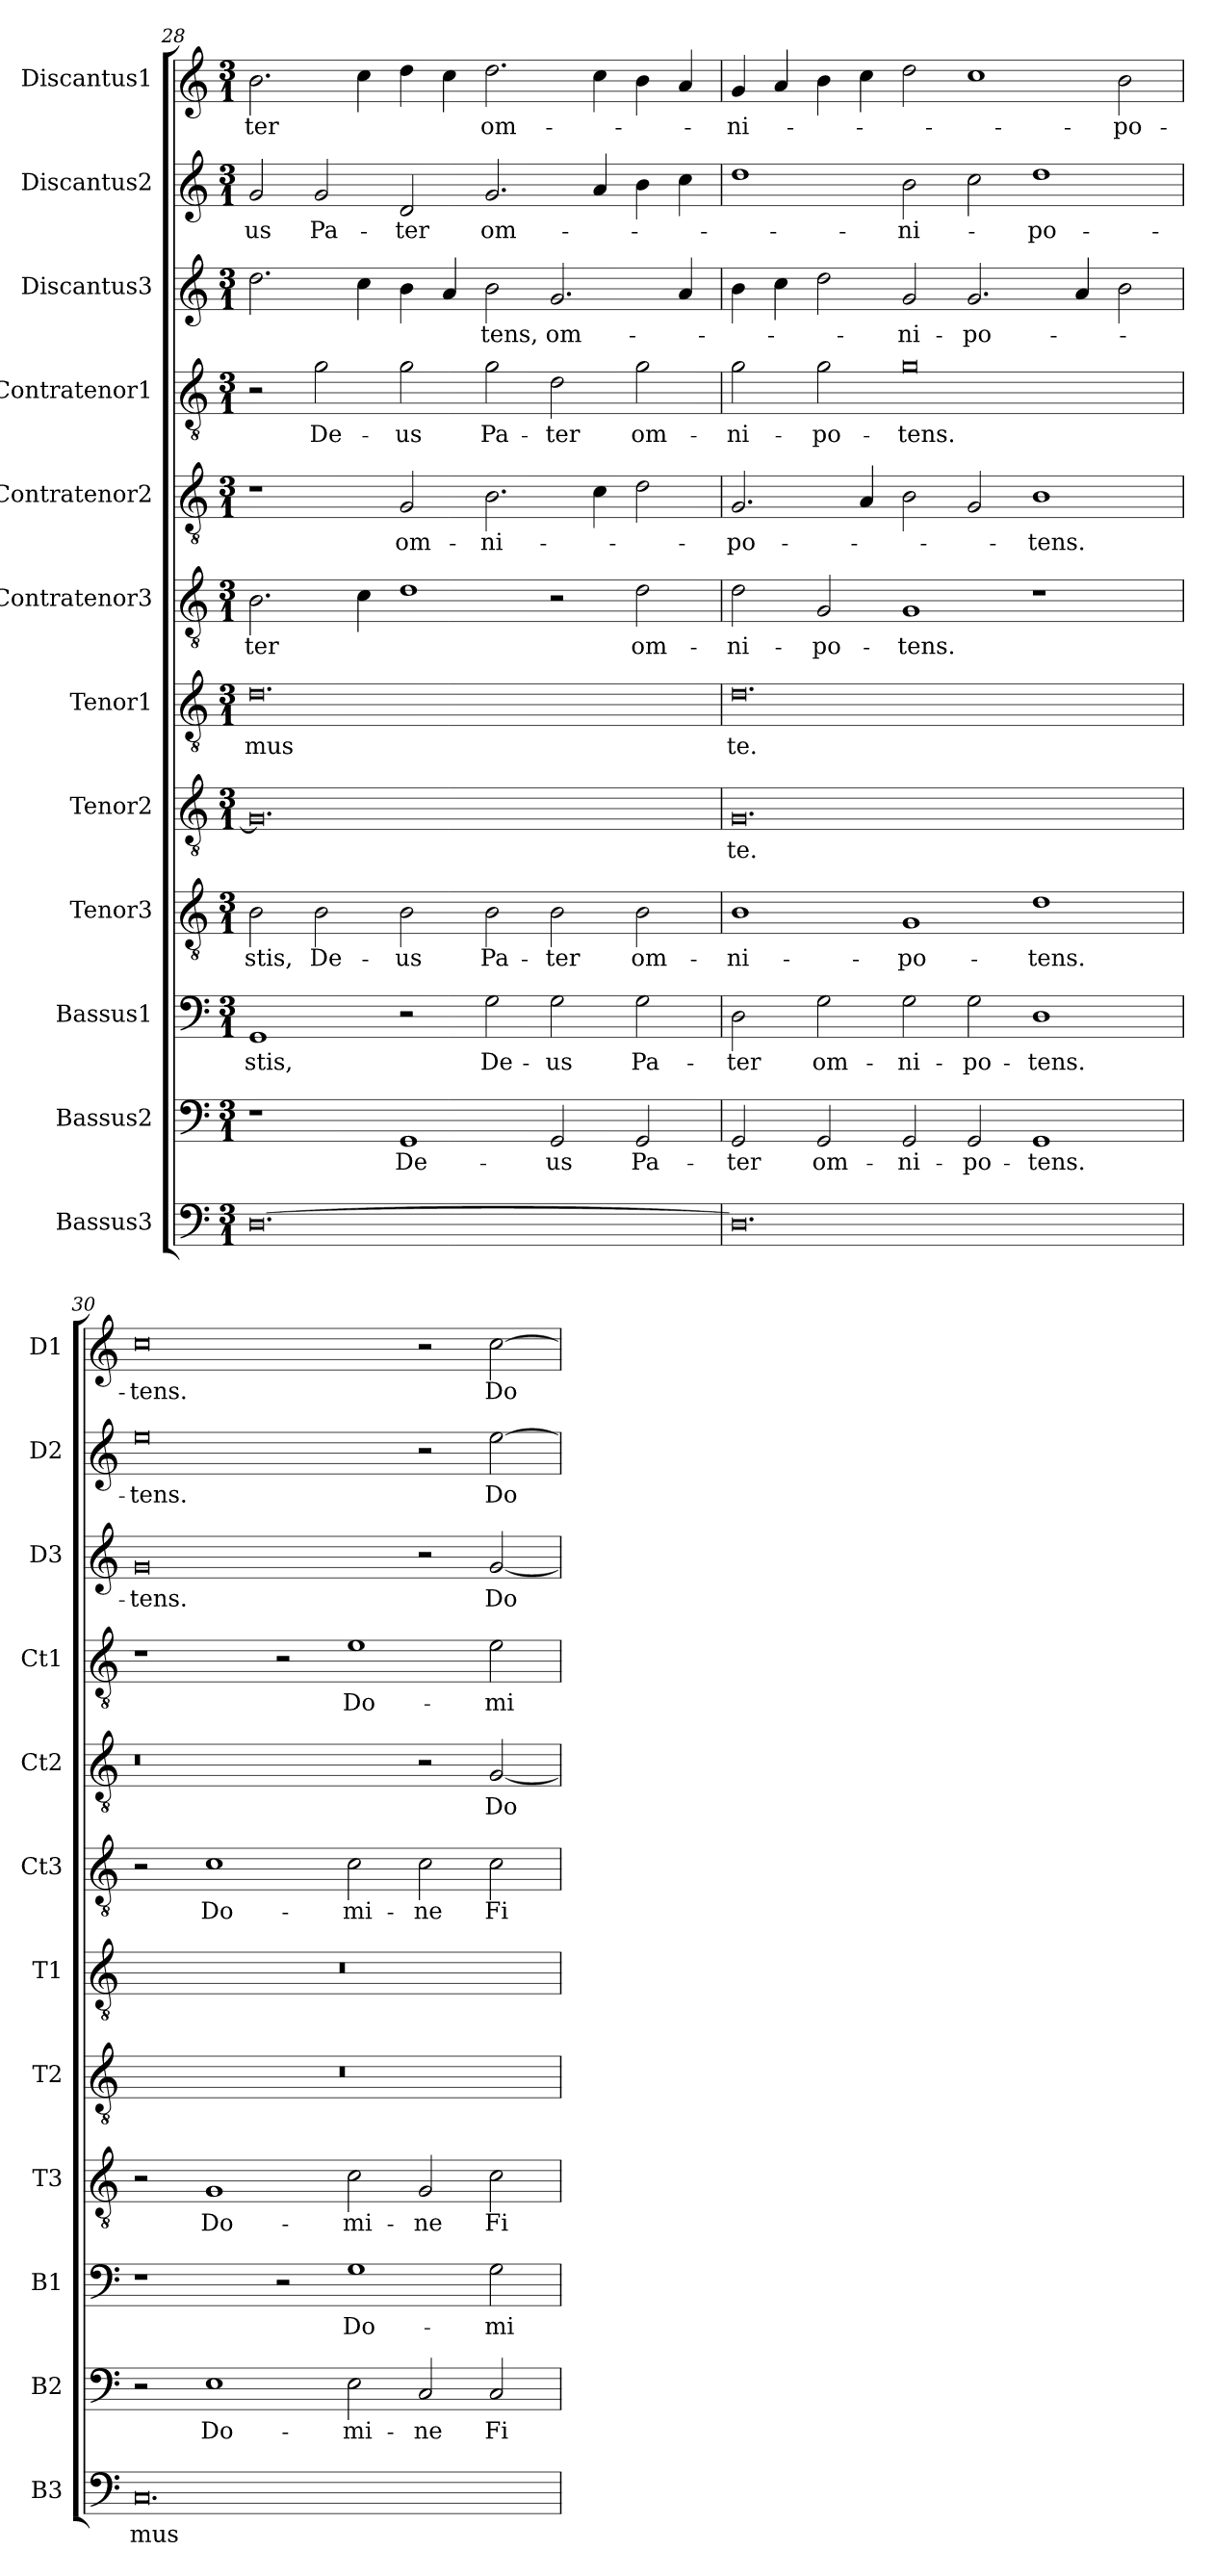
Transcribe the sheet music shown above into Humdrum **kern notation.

**kern	**text	**kern	**text	**kern	**text	**kern	**text	**kern	**text	**kern	**text	**kern	**text	**kern	**text	**kern	**text	**kern	**text	**kern	**text	**kern	**text
*part12	*part12	*part11	*part11	*part10	*part10	*part9	*part9	*part8	*part8	*part7	*part7	*part6	*part6	*part5	*part5	*part4	*part4	*part3	*part3	*part2	*part2	*part1	*part1
*staff12	*staff12	*staff11	*staff11	*staff10	*staff10	*staff9	*staff9	*staff8	*staff8	*staff7	*staff7	*staff6	*staff6	*staff5	*staff5	*staff4	*staff4	*staff3	*staff3	*staff2	*staff2	*staff1	*staff1
*I"Bassus3	*	*I"Bassus2	*	*I"Bassus1	*	*I"Tenor3	*	*I"Tenor2	*	*I"Tenor1	*	*I"Contratenor3	*	*I"Contratenor2	*	*I"Contratenor1	*	*I"Discantus3	*	*I"Discantus2	*	*I"Discantus1	*
*I'B3	*	*I'B2	*	*I'B1	*	*I'T3	*	*I'T2	*	*I'T1	*	*I'Ct3	*	*I'Ct2	*	*I'Ct1	*	*I'D3	*	*I'D2	*	*I'D1	*
*clefF4	*	*clefF4	*	*clefF4	*	*clefGv2	*	*clefGv2	*	*clefGv2	*	*clefGv2	*	*clefGv2	*	*clefGv2	*	*clefG2	*	*clefG2	*	*clefG2	*
*k[]	*	*k[]	*	*k[]	*	*k[]	*	*k[]	*	*k[]	*	*k[]	*	*k[]	*	*k[]	*	*k[]	*	*k[]	*	*k[]	*
*M3/1	*	*M3/1	*	*M3/1	*	*M3/1	*	*M3/1	*	*M3/1	*	*M3/1	*	*M3/1	*	*M3/1	*	*M3/1	*	*M3/1	*	*M3/1	*
=28	=28	=28	=28	=28	=28	=28	=28	=28	=28	=28	=28	=28	=28	=28	=28	=28	=28	=28	=28	=28	=28	=28	=28
[0.D	.	1r	.	1GG	-stis,	2B	-stis,	0.G]	.	0.d	-mus	2.B	-ter	1r	.	2r	.	2.dd	.	2g	-us	2.b	-ter
.	.	.	.	.	.	2B	De-	.	.	.	.	.	.	.	.	2g	De-	.	.	2g	Pa-	.	.
.	.	.	.	.	.	.	.	.	.	.	.	4c	.	.	.	.	.	4cc	.	.	.	4cc	.
.	.	1GG	De-	2r	.	2B	-us	.	.	.	.	1d	.	2G	om-	2g	-us	4b	.	2d	-ter	4dd	.
.	.	.	.	.	.	.	.	.	.	.	.	.	.	.	.	.	.	4a	.	.	.	4cc	.
.	.	.	.	2G	De-	2B	Pa-	.	.	.	.	.	.	2.B	-ni-	2g	Pa-	2b	-tens,	2.g	om-	2.dd	om-
.	.	2GG	-us	2G	-us	2B	-ter	.	.	.	.	2r	.	.	.	2d	-ter	2.g	om-	.	.	.	.
.	.	.	.	.	.	.	.	.	.	.	.	.	.	4c	.	.	.	.	.	4a	.	4cc	.
.	.	2GG	Pa-	2G	Pa-	2B	om-	.	.	.	.	2d	om-	2d	.	2g	om-	.	.	4b	.	4b	.
.	.	.	.	.	.	.	.	.	.	.	.	.	.	.	.	.	.	4a	.	4cc	.	4a	.
=29	=29	=29	=29	=29	=29	=29	=29	=29	=29	=29	=29	=29	=29	=29	=29	=29	=29	=29	=29	=29	=29	=29	=29
0.D]	.	2GG	-ter	2D	-ter	1B	-ni-	0.G	te.	0.d	te.	2d	-ni-	2.G	-po-	2g	-ni-	4b	.	1dd	.	4g	-ni-
.	.	.	.	.	.	.	.	.	.	.	.	.	.	.	.	.	.	4cc	.	.	.	4a	.
.	.	2GG	om-	2G	om-	.	.	.	.	.	.	2G	-po-	.	.	2g	-po-	2dd	.	.	.	4b	.
.	.	.	.	.	.	.	.	.	.	.	.	.	.	4A	.	.	.	.	.	.	.	4cc	.
.	.	2GG	-ni-	2G	-ni-	1G	-po-	.	.	.	.	1G	-tens.	2B	.	0g	-tens.	2g	-ni-	2b	-ni-	2dd	.
.	.	2GG	-po-	2G	-po-	.	.	.	.	.	.	.	.	2G	.	.	.	2.g	-po-	2cc	.	1cc	.
.	.	1GG	-tens.	1D	-tens.	1d	-tens.	.	.	.	.	1r	.	1B	-tens.	.	.	.	.	1dd	-po-	.	.
.	.	.	.	.	.	.	.	.	.	.	.	.	.	.	.	.	.	4a	.	.	.	.	.
.	.	.	.	.	.	.	.	.	.	.	.	.	.	.	.	.	.	2b	.	.	.	2b	-po-
=30	=30	=30	=30	=30	=30	=30	=30	=30	=30	=30	=30	=30	=30	=30	=30	=30	=30	=30	=30	=30	=30	=30	=30
0.C	-mus	2r	.	1r	.	2r	.	0.r	.	0.r	.	2r	.	0r	.	1r	.	0g	-tens.	0ee	-tens.	0cc	-tens.
.	.	1E	Do-	.	.	1G	Do-	.	.	.	.	1c	Do-	.	.	.	.	.	.	.	.	.	.
.	.	.	.	2r	.	.	.	.	.	.	.	.	.	.	.	2r	.	.	.	.	.	.	.
.	.	2E	-mi-	1G	Do-	2c	-mi-	.	.	.	.	2c	-mi-	.	.	1e	Do-	.	.	.	.	.	.
.	.	2C	-ne	.	.	2G	-ne	.	.	.	.	2c	-ne	2r	.	.	.	2r	.	2r	.	2r	.
.	.	2C	Fi-	2G	-mi-	2c	Fi-	.	.	.	.	2c	Fi-	[2G	Do-	2e	-mi-	[2g	Do-	[2ee	Do-	[2cc	Do-
=	=	=	=	=	=	=	=	=	=	=	=	=	=	=	=	=	=	=	=	=	=	=	=
*-	*-	*-	*-	*-	*-	*-	*-	*-	*-	*-	*-	*-	*-	*-	*-	*-	*-	*-	*-	*-	*-	*-	*-
